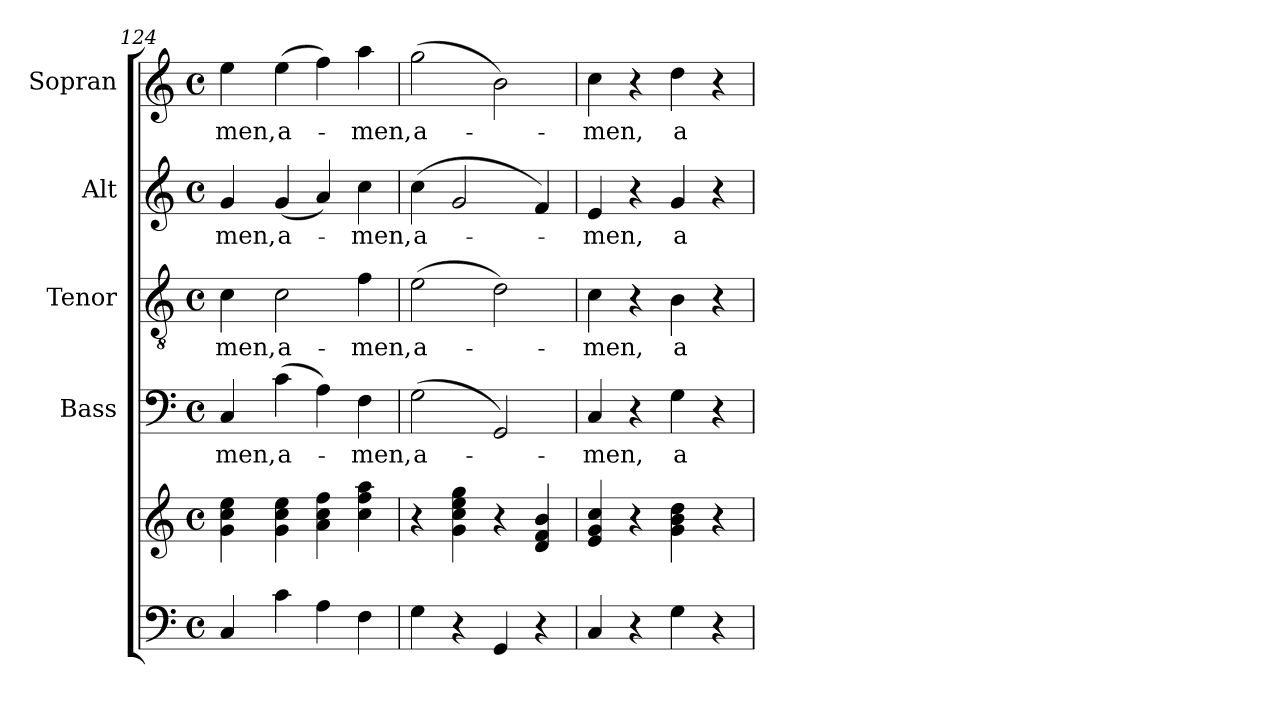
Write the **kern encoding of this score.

**kern	**kern	**kern	**text	**kern	**text	**kern	**text	**kern	**text
*part5	*part5	*part4	*part4	*part3	*part3	*part2	*part2	*part1	*part1
*staff6	*staff5	*staff4	*staff4	*staff3	*staff3	*staff2	*staff2	*staff1	*staff1
*	*	*I"Bass	*	*I"Tenor	*	*I"Alt	*	*I"Sopran	*
*	*	*I'B.	*	*I'T.	*	*I'A.	*	*I'S.	*
*clefF4	*clefG2	*clefF4	*	*clefGv2	*	*clefG2	*	*clefG2	*
*k[]	*k[]	*k[]	*	*k[]	*	*k[]	*	*k[]	*
*C:	*C:	*C:	*	*C:	*	*C:	*	*C:	*
*M4/4	*M4/4	*M4/4	*	*M4/4	*	*M4/4	*	*M4/4	*
*met(c)	*met(c)	*met(c)	*	*met(c)	*	*met(c)	*	*met(c)	*
=124	=124	=124	=124	=124	=124	=124	=124	=124	=124
!	!	!	!LO:LY:b	!	!LO:LY:b	!	!LO:LY:b	!	!LO:LY:b
4C/	4g\ 4cc\ 4ee\	4C/	-men,	4c\	-men,	4g/	-men,	4ee\	-men,
!	!	!	!LO:LY:b	!	!LO:LY:b	!	!LO:LY:b	!	!LO:LY:b
4c\	4g\ 4cc\ 4ee\	(>4c\	a-	2c\	a-	(<4g/	a-	(>4ee\	a-
4A\	4a\ 4cc\ 4ff\	4A\)	.	.	.	4a/)	.	4ff\)	.
!	!	!	!LO:LY:b	!	!LO:LY:b	!	!LO:LY:b	!	!LO:LY:b
4F\	4cc\ 4ff\ 4aa\	4F\	-men,	4f\	-men,	4cc\	-men,	4aa\	-men,
=125	=125	=125	=125	=125	=125	=125	=125	=125	=125
!	!	!	!LO:LY:b	!	!LO:LY:b	!	!LO:LY:b	!	!LO:LY:b
4G\	4r	(>2G\	a-	(>2e\	a-	(>4cc\	a-	(>2gg\	a-
4r	4g\ 4cc\ 4ee\ 4gg\	.	.	.	.	2g/	.	.	.
4GG/	4r	2GG/)	.	2d\)	.	.	.	2b\)	.
4r	4d/ 4f/ 4b/	.	.	.	.	4f/)	.	.	.
=126	=126	=126	=126	=126	=126	=126	=126	=126	=126
!	!	!	!LO:LY:b	!	!LO:LY:b	!	!LO:LY:b	!	!LO:LY:b
4C/	4e/ 4g/ 4cc/	4C/	-men,	4c\	-men,	4e/	-men,	4cc\	-men,
4r	4r	4r	.	4r	.	4r	.	4r	.
!	!	!	!LO:LY:b	!	!LO:LY:b	!	!LO:LY:b	!	!LO:LY:b
4G\	4g\ 4b\ 4dd\	4G\	a-	4B\	a-	4g/	a-	4dd\	a-
4r	4r	4r	.	4r	.	4r	.	4r	.
=	=	=	=	=	=	=	=	=	=
*-	*-	*-	*-	*-	*-	*-	*-	*-	*-
